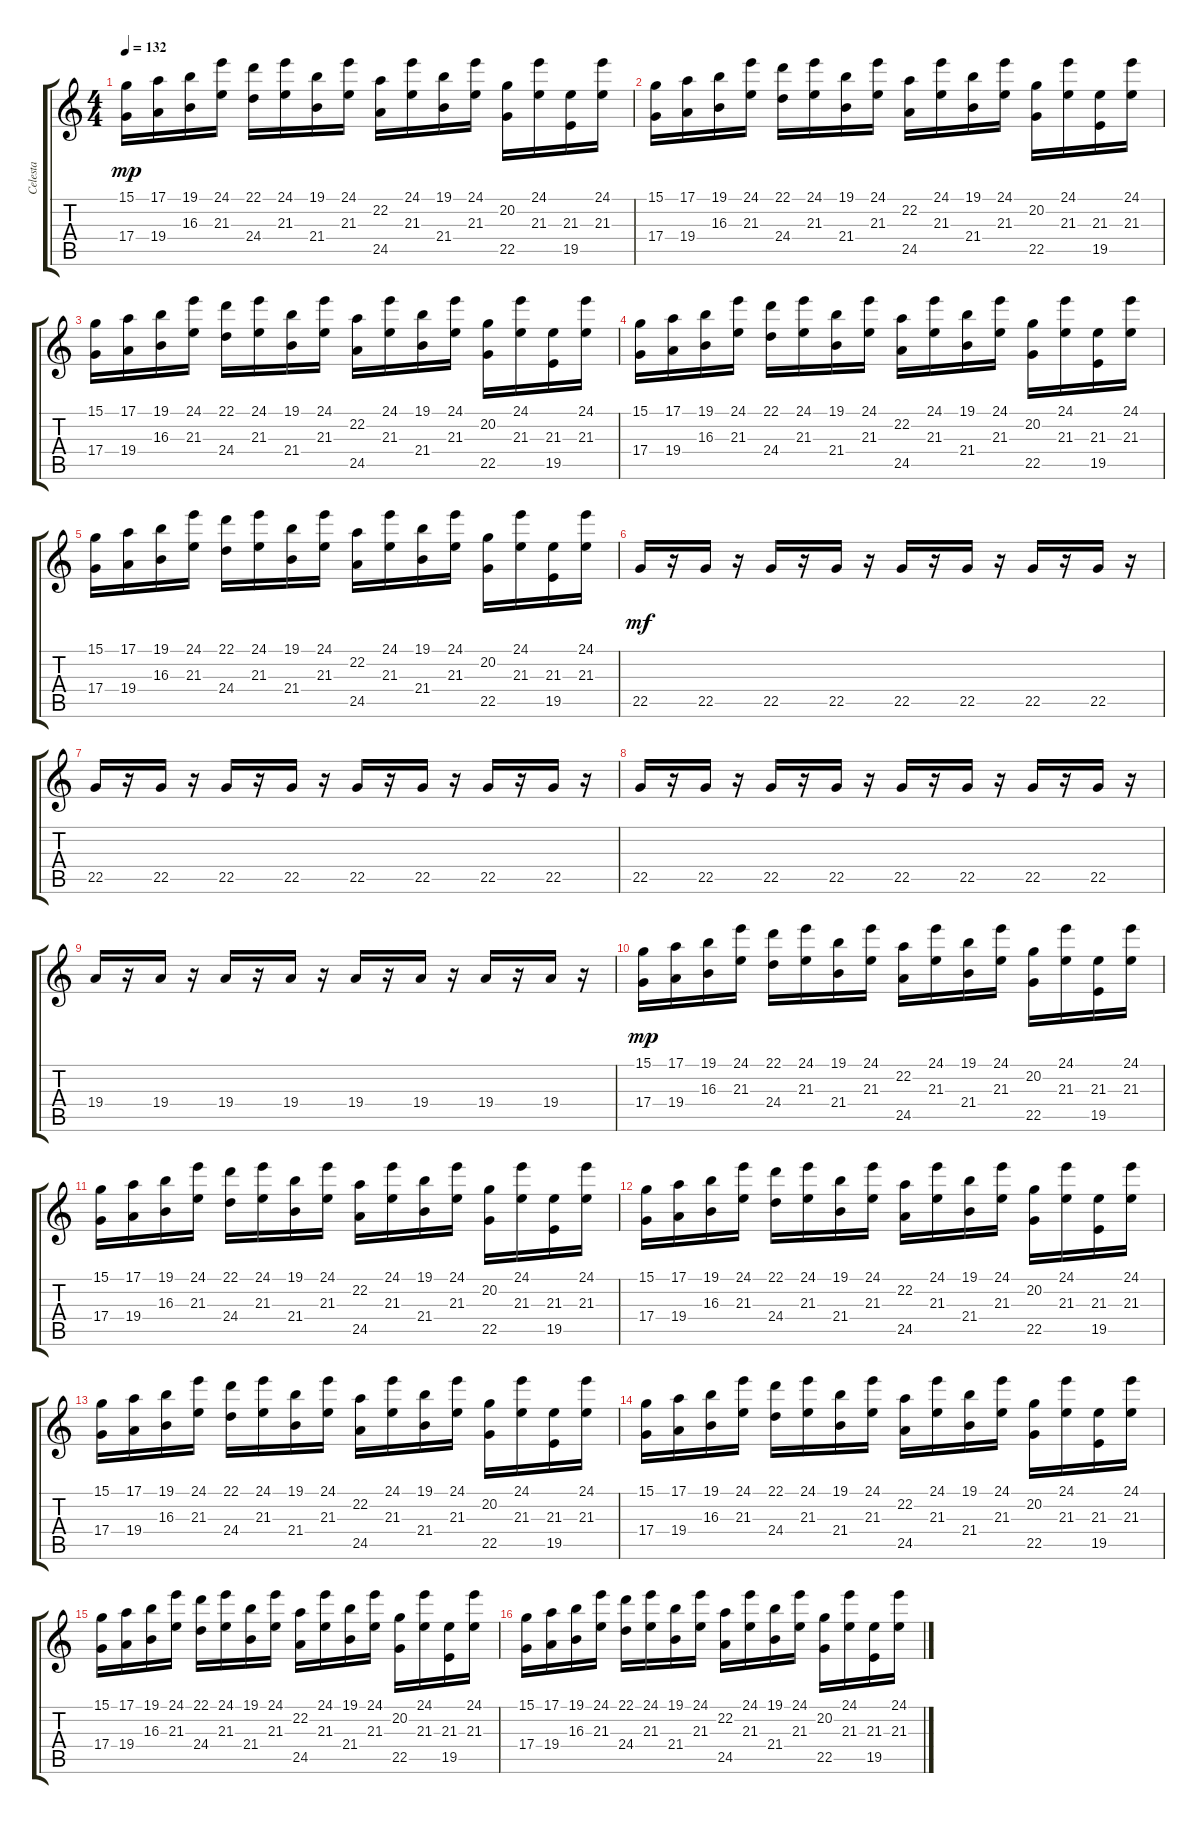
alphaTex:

\track ("Celesta" "Celesta") {instrument celesta}
\staff {score tabs}
\tuning (E4 B3 G3 D3 A2 E2) {hide}
\ts (4 4)
\tempo 132
\clef g2
\ks c
(15.1 17.4).16{dy mp} (17.1 19.4).16 (19.1 16.3).16 (24.1 21.3).16 (22.1 24.4).16 (24.1 21.3).16 (19.1 21.4).16 (24.1 21.3).16 (22.2 24.5).16 (24.1 21.3).16 (19.1 21.4).16 (24.1 21.3).16 (20.2 22.5).16 (24.1 21.3).16 (21.3 19.5).16 (24.1 21.3).16 |
(15.1 17.4).16 (17.1 19.4).16 (19.1 16.3).16 (24.1 21.3).16 (22.1 24.4).16 (24.1 21.3).16 (19.1 21.4).16 (24.1 21.3).16 (22.2 24.5).16 (24.1 21.3).16 (19.1 21.4).16 (24.1 21.3).16 (20.2 22.5).16 (24.1 21.3).16 (21.3 19.5).16 (24.1 21.3).16 |
(15.1 17.4).16 (17.1 19.4).16 (19.1 16.3).16 (24.1 21.3).16 (22.1 24.4).16 (24.1 21.3).16 (19.1 21.4).16 (24.1 21.3).16 (22.2 24.5).16 (24.1 21.3).16 (19.1 21.4).16 (24.1 21.3).16 (20.2 22.5).16 (24.1 21.3).16 (21.3 19.5).16 (24.1 21.3).16 |
(15.1 17.4).16 (17.1 19.4).16 (19.1 16.3).16 (24.1 21.3).16 (22.1 24.4).16 (24.1 21.3).16 (19.1 21.4).16 (24.1 21.3).16 (22.2 24.5).16 (24.1 21.3).16 (19.1 21.4).16 (24.1 21.3).16 (20.2 22.5).16 (24.1 21.3).16 (21.3 19.5).16 (24.1 21.3).16 |
(15.1 17.4).16 (17.1 19.4).16 (19.1 16.3).16 (24.1 21.3).16 (22.1 24.4).16 (24.1 21.3).16 (19.1 21.4).16 (24.1 21.3).16 (22.2 24.5).16 (24.1 21.3).16 (19.1 21.4).16 (24.1 21.3).16 (20.2 22.5).16 (24.1 21.3).16 (21.3 19.5).16 (24.1 21.3).16 |
22.5.16{dy mf} r.16 22.5.16 r.16 22.5.16 r.16 22.5.16 r.16 22.5.16 r.16 22.5.16 r.16 22.5.16 r.16 22.5.16 r.16 |
22.5.16 r.16 22.5.16 r.16 22.5.16 r.16 22.5.16 r.16 22.5.16 r.16 22.5.16 r.16 22.5.16 r.16 22.5.16 r.16 |
22.5.16 r.16 22.5.16 r.16 22.5.16 r.16 22.5.16 r.16 22.5.16 r.16 22.5.16 r.16 22.5.16 r.16 22.5.16 r.16 |
19.4.16 r.16 19.4.16 r.16 19.4.16 r.16 19.4.16 r.16 19.4.16 r.16 19.4.16 r.16 19.4.16 r.16 19.4.16 r.16 |
(15.1 17.4).16{dy mp} (17.1 19.4).16 (19.1 16.3).16 (24.1 21.3).16 (22.1 24.4).16 (24.1 21.3).16 (19.1 21.4).16 (24.1 21.3).16 (22.2 24.5).16 (24.1 21.3).16 (19.1 21.4).16 (24.1 21.3).16 (20.2 22.5).16 (24.1 21.3).16 (21.3 19.5).16 (24.1 21.3).16 |
(15.1 17.4).16 (17.1 19.4).16 (19.1 16.3).16 (24.1 21.3).16 (22.1 24.4).16 (24.1 21.3).16 (19.1 21.4).16 (24.1 21.3).16 (22.2 24.5).16 (24.1 21.3).16 (19.1 21.4).16 (24.1 21.3).16 (20.2 22.5).16 (24.1 21.3).16 (21.3 19.5).16 (24.1 21.3).16 |
(15.1 17.4).16 (17.1 19.4).16 (19.1 16.3).16 (24.1 21.3).16 (22.1 24.4).16 (24.1 21.3).16 (19.1 21.4).16 (24.1 21.3).16 (22.2 24.5).16 (24.1 21.3).16 (19.1 21.4).16 (24.1 21.3).16 (20.2 22.5).16 (24.1 21.3).16 (21.3 19.5).16 (24.1 21.3).16 |
(15.1 17.4).16 (17.1 19.4).16 (19.1 16.3).16 (24.1 21.3).16 (22.1 24.4).16 (24.1 21.3).16 (19.1 21.4).16 (24.1 21.3).16 (22.2 24.5).16 (24.1 21.3).16 (19.1 21.4).16 (24.1 21.3).16 (20.2 22.5).16 (24.1 21.3).16 (21.3 19.5).16 (24.1 21.3).16 |
(15.1 17.4).16 (17.1 19.4).16 (19.1 16.3).16 (24.1 21.3).16 (22.1 24.4).16 (24.1 21.3).16 (19.1 21.4).16 (24.1 21.3).16 (22.2 24.5).16 (24.1 21.3).16 (19.1 21.4).16 (24.1 21.3).16 (20.2 22.5).16 (24.1 21.3).16 (21.3 19.5).16 (24.1 21.3).16 |
(15.1 17.4).16 (17.1 19.4).16 (19.1 16.3).16 (24.1 21.3).16 (22.1 24.4).16 (24.1 21.3).16 (19.1 21.4).16 (24.1 21.3).16 (22.2 24.5).16 (24.1 21.3).16 (19.1 21.4).16 (24.1 21.3).16 (20.2 22.5).16 (24.1 21.3).16 (21.3 19.5).16 (24.1 21.3).16 |
(15.1 17.4).16 (17.1 19.4).16 (19.1 16.3).16 (24.1 21.3).16 (22.1 24.4).16 (24.1 21.3).16 (19.1 21.4).16 (24.1 21.3).16 (22.2 24.5).16 (24.1 21.3).16 (19.1 21.4).16 (24.1 21.3).16 (20.2 22.5).16 (24.1 21.3).16 (21.3 19.5).16 (24.1 21.3).16
